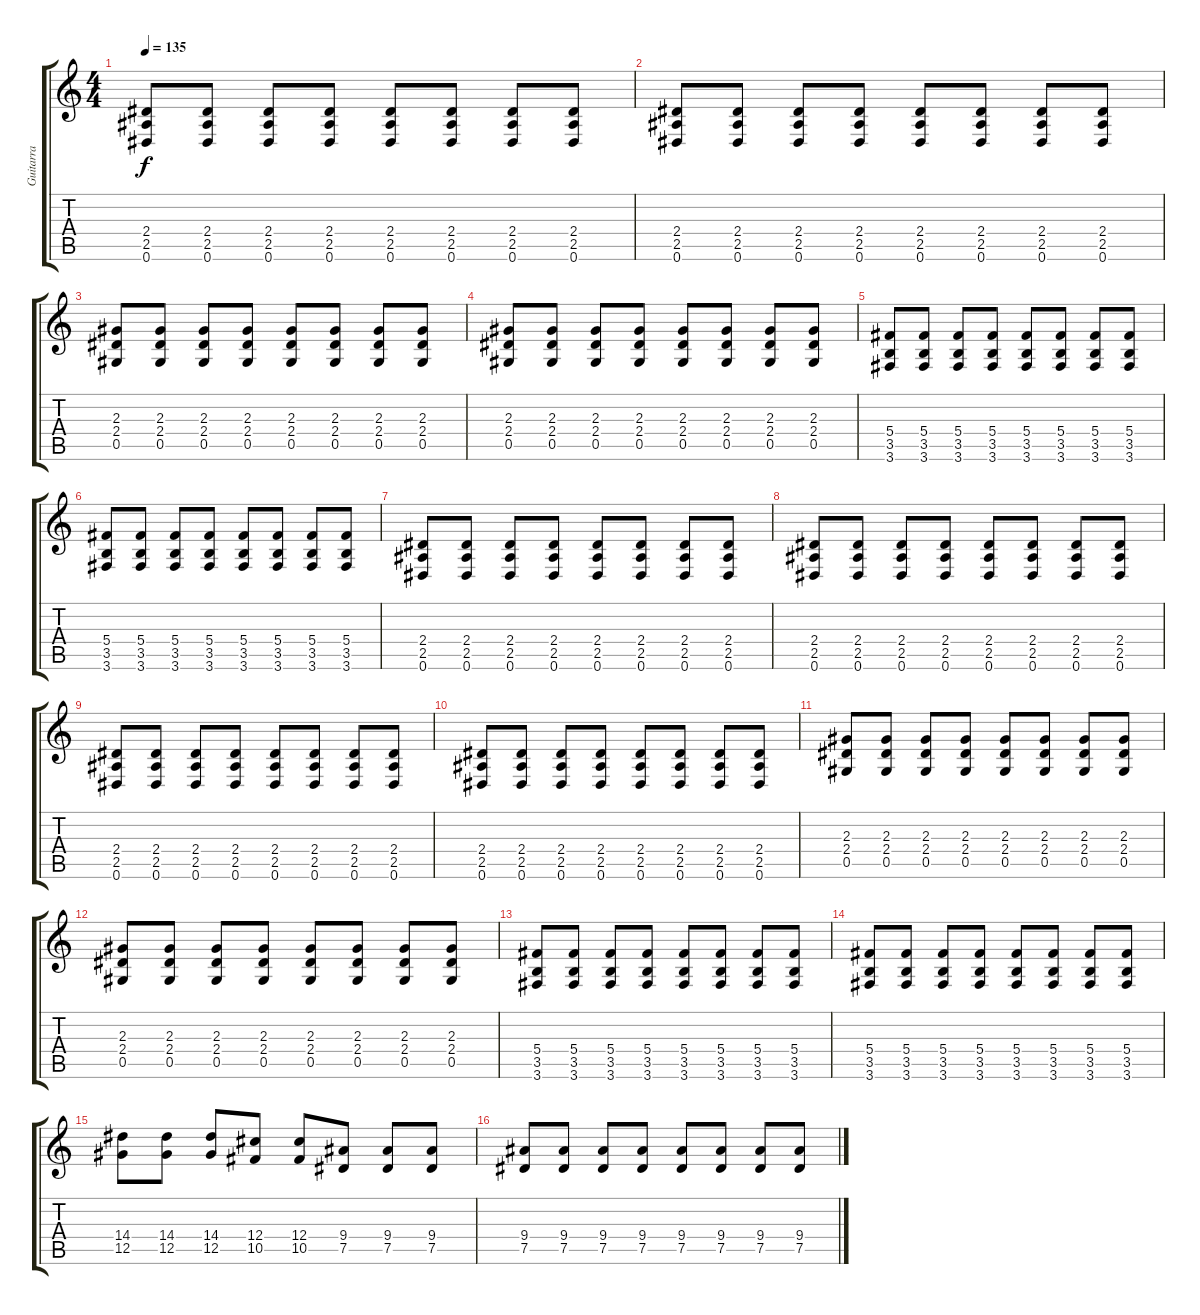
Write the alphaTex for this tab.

\track ("Guitarra" "Guitarra") {instrument distortionguitar}
\staff {score tabs}
\tuning (Eb4 Bb3 Gb3 Db3 Ab2 Eb2) {hide}
\ts (4 4)
\tempo 135
\clef g2
\ks c
(2.4 2.5 0.6).8{dy f} (2.4 2.5 0.6).8 (2.4 2.5 0.6).8 (2.4 2.5 0.6).8 (2.4 2.5 0.6).8 (2.4 2.5 0.6).8 (2.4 2.5 0.6).8 (2.4 2.5 0.6).8 |
(2.4 2.5 0.6).8 (2.4 2.5 0.6).8 (2.4 2.5 0.6).8 (2.4 2.5 0.6).8 (2.4 2.5 0.6).8 (2.4 2.5 0.6).8 (2.4 2.5 0.6).8 (2.4 2.5 0.6).8 |
(2.3 2.4 0.5).8 (2.3 2.4 0.5).8 (2.3 2.4 0.5).8 (2.3 2.4 0.5).8 (2.3 2.4 0.5).8 (2.3 2.4 0.5).8 (2.3 2.4 0.5).8 (2.3 2.4 0.5).8 |
(2.3 2.4 0.5).8 (2.3 2.4 0.5).8 (2.3 2.4 0.5).8 (2.3 2.4 0.5).8 (2.3 2.4 0.5).8 (2.3 2.4 0.5).8 (2.3 2.4 0.5).8 (2.3 2.4 0.5).8 |
(5.4 3.5 3.6).8 (5.4 3.5 3.6).8 (5.4 3.5 3.6).8 (5.4 3.5 3.6).8 (5.4 3.5 3.6).8 (5.4 3.5 3.6).8 (5.4 3.5 3.6).8 (5.4 3.5 3.6).8 |
(5.4 3.5 3.6).8 (5.4 3.5 3.6).8 (5.4 3.5 3.6).8 (5.4 3.5 3.6).8 (5.4 3.5 3.6).8 (5.4 3.5 3.6).8 (5.4 3.5 3.6).8 (5.4 3.5 3.6).8 |
(2.4 2.5 0.6).8 (2.4 2.5 0.6).8 (2.4 2.5 0.6).8 (2.4 2.5 0.6).8 (2.4 2.5 0.6).8 (2.4 2.5 0.6).8 (2.4 2.5 0.6).8 (2.4 2.5 0.6).8 |
(2.4 2.5 0.6).8 (2.4 2.5 0.6).8 (2.4 2.5 0.6).8 (2.4 2.5 0.6).8 (2.4 2.5 0.6).8 (2.4 2.5 0.6).8 (2.4 2.5 0.6).8 (2.4 2.5 0.6).8 |
(2.4 2.5 0.6).8 (2.4 2.5 0.6).8 (2.4 2.5 0.6).8 (2.4 2.5 0.6).8 (2.4 2.5 0.6).8 (2.4 2.5 0.6).8 (2.4 2.5 0.6).8 (2.4 2.5 0.6).8 |
(2.4 2.5 0.6).8 (2.4 2.5 0.6).8 (2.4 2.5 0.6).8 (2.4 2.5 0.6).8 (2.4 2.5 0.6).8 (2.4 2.5 0.6).8 (2.4 2.5 0.6).8 (2.4 2.5 0.6).8 |
(2.3 2.4 0.5).8 (2.3 2.4 0.5).8 (2.3 2.4 0.5).8 (2.3 2.4 0.5).8 (2.3 2.4 0.5).8 (2.3 2.4 0.5).8 (2.3 2.4 0.5).8 (2.3 2.4 0.5).8 |
(2.3 2.4 0.5).8 (2.3 2.4 0.5).8 (2.3 2.4 0.5).8 (2.3 2.4 0.5).8 (2.3 2.4 0.5).8 (2.3 2.4 0.5).8 (2.3 2.4 0.5).8 (2.3 2.4 0.5).8 |
(5.4 3.5 3.6).8 (5.4 3.5 3.6).8 (5.4 3.5 3.6).8 (5.4 3.5 3.6).8 (5.4 3.5 3.6).8 (5.4 3.5 3.6).8 (5.4 3.5 3.6).8 (5.4 3.5 3.6).8 |
(5.4 3.5 3.6).8 (5.4 3.5 3.6).8 (5.4 3.5 3.6).8 (5.4 3.5 3.6).8 (5.4 3.5 3.6).8 (5.4 3.5 3.6).8 (5.4 3.5 3.6).8 (5.4 3.5 3.6).8 |
(14.4 12.5).8 (14.4 12.5).8 (14.4 12.5).8 (12.4 10.5).8 (12.4 10.5).8 (9.4 7.5).8 (9.4 7.5).8 (9.4 7.5).8 |
(9.4 7.5).8 (9.4 7.5).8 (9.4 7.5).8 (9.4 7.5).8 (9.4 7.5).8 (9.4 7.5).8 (9.4 7.5).8 (9.4 7.5).8
